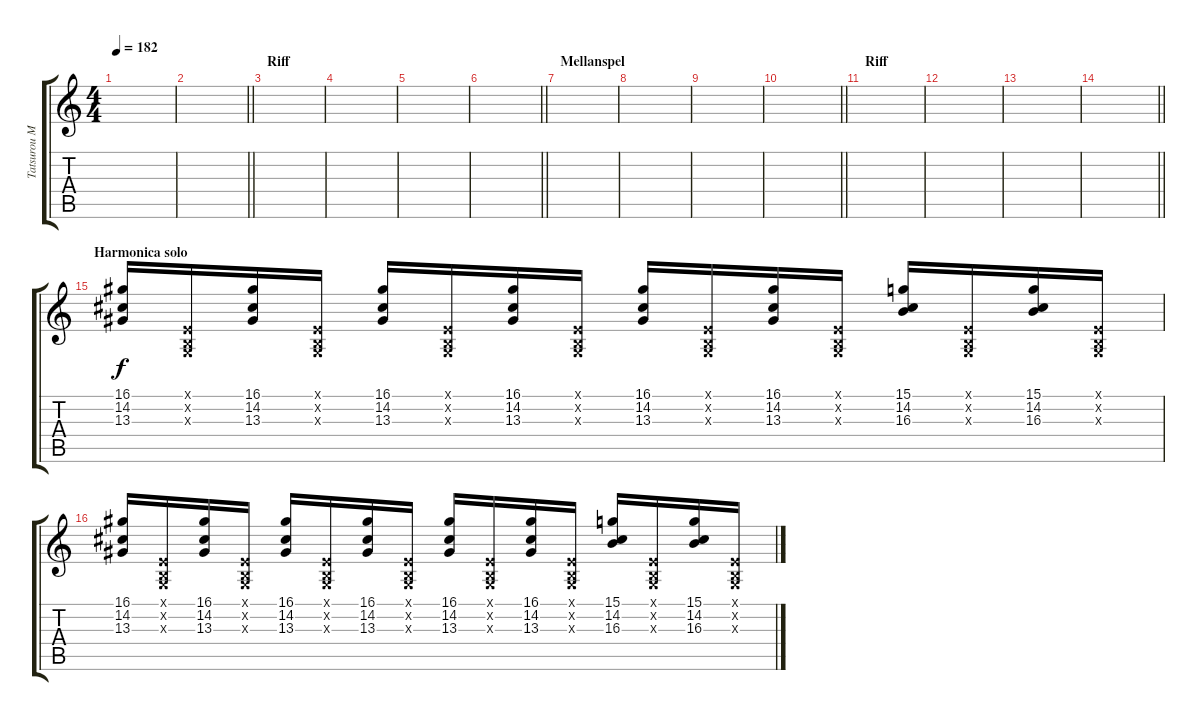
\track ("Tatsurou Mundharmonika" "Tatsurou M") {instrument harmonica}
\staff {score tabs}
\tuning (E4 B3 G3 D3 A2 E2) {hide}
\ts (4 4)
\tempo 182
\clef g2
\ks c
|
\barLineRight lightlight
|
\section ("" "Riff")
|
|
|
\barLineRight lightlight
|
\section ("" "Mellanspel")
|
|
|
\barLineRight lightlight
|
\section ("" "Riff")
|
|
|
\barLineRight lightlight
|
\section ("" "Harmonica solo")
(16.1 14.2 13.3).16 (0.1{x} 0.2{x} 0.3{x}).16 (16.1 14.2 13.3).16 (0.1{x} 0.2{x} 0.3{x}).16 (16.1 14.2 13.3).16 (0.1{x} 0.2{x} 0.3{x}).16 (16.1 14.2 13.3).16 (0.1{x} 0.2{x} 0.3{x}).16 (16.1 14.2 13.3).16 (0.1{x} 0.2{x} 0.3{x}).16 (16.1 14.2 13.3).16 (0.1{x} 0.2{x} 0.3{x}).16 (15.1 14.2 16.3).16 (0.1{x} 0.2{x} 0.3{x}).16 (15.1 14.2 16.3).16 (0.1{x} 0.2{x} 0.3{x}).16 |
(16.1 14.2 13.3).16 (0.1{x} 0.2{x} 0.3{x}).16 (16.1 14.2 13.3).16 (0.1{x} 0.2{x} 0.3{x}).16 (16.1 14.2 13.3).16 (0.1{x} 0.2{x} 0.3{x}).16 (16.1 14.2 13.3).16 (0.1{x} 0.2{x} 0.3{x}).16 (16.1 14.2 13.3).16 (0.1{x} 0.2{x} 0.3{x}).16 (16.1 14.2 13.3).16 (0.1{x} 0.2{x} 0.3{x}).16 (15.1 14.2 16.3).16 (0.1{x} 0.2{x} 0.3{x}).16 (15.1 14.2 16.3).16 (0.1{x} 0.2{x} 0.3{x}).16
